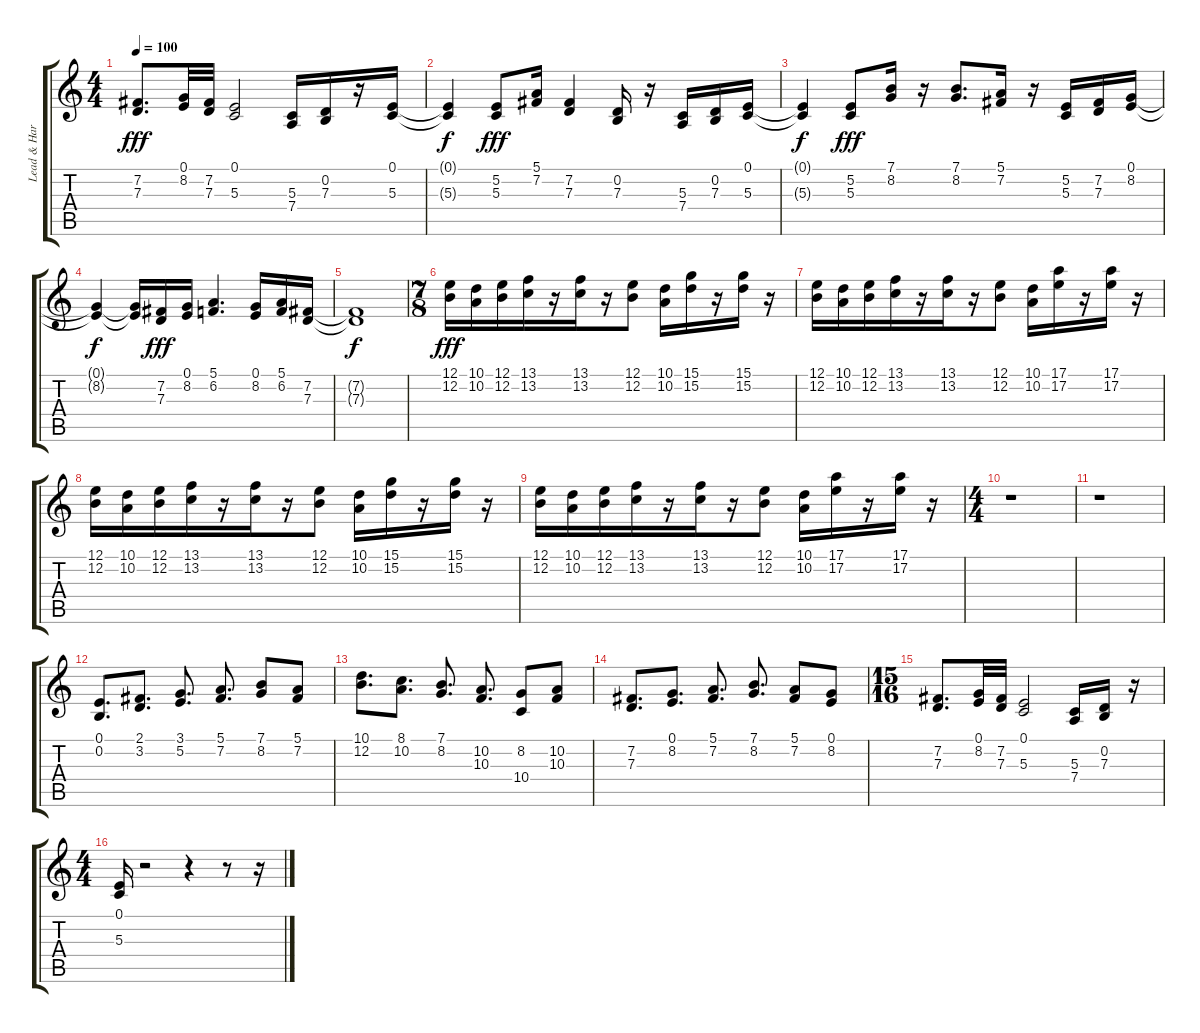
\track ("Lead & Harmony" "Lead & Har") {instrument brasssection}
\staff {score tabs}
\tuning (E4 B3 G3 D3 A2 E2) {hide}
\ts (4 4)
\tempo 100
\clef g2
\ks c
(7.2 7.3).8{d dy fff} (0.1 8.2).32 (7.2 7.3).32 (0.1 5.3).2 (5.3 7.4).16 (0.2 7.3).16 r.16 (0.1 5.3).16 |
(0.1{t} 5.3{t}).4{dy f} (5.2 5.3).8{dy fff} (5.1 7.2).16 (7.2 7.3).4 (0.2 7.3).16 r.16 (5.3 7.4).16 (0.2 7.3).16 (0.1 5.3).16 |
(0.1{t} 5.3{t}).4{dy f} (5.2 5.3).8{dy fff} (7.1 8.2).16 r.16 (7.1 8.2).8{d} (5.1 7.2).16 r.16 (5.2 5.3).16 (7.2 7.3).16 (0.1 8.2).16 |
(0.1{t} 8.2{t}).4{dy f} (0.1{t} 8.2{t}).16 (7.2 7.3).16{dy fff} (0.1 8.2).16 (5.1 6.2).4{d} (0.1 8.2).16 (5.1 6.2).16 (7.2 7.3).16 |
(7.2{t} 7.3{t}).1{dy f} |
\ts (7 8)
(12.1 12.2).16{dy fff} (10.1 10.2).16 (12.1 12.2).16 (13.1 13.2).16 r.16 (13.1 13.2).16 r.16 (12.1 12.2).8 (10.1 10.2).16 (15.1 15.2).16 r.16 (15.1 15.2).16 r.16 |
(12.1 12.2).16 (10.1 10.2).16 (12.1 12.2).16 (13.1 13.2).16 r.16 (13.1 13.2).16 r.16 (12.1 12.2).8 (10.1 10.2).16 (17.1 17.2).16 r.16 (17.1 17.2).16 r.16 |
(12.1 12.2).16 (10.1 10.2).16 (12.1 12.2).16 (13.1 13.2).16 r.16 (13.1 13.2).16 r.16 (12.1 12.2).8 (10.1 10.2).16 (15.1 15.2).16 r.16 (15.1 15.2).16 r.16 |
(12.1 12.2).16 (10.1 10.2).16 (12.1 12.2).16 (13.1 13.2).16 r.16 (13.1 13.2).16 r.16 (12.1 12.2).8 (10.1 10.2).16 (17.1 17.2).16 r.16 (17.1 17.2).16 r.16 |
\ts (4 4)
r.1 |
r.1 |
(0.1 0.2).8{d} (2.1 3.2).8{d} (3.1 5.2).8{d} (5.1 7.2).8{d} (7.1 8.2).8 (5.1 7.2).8 |
(10.1 12.2).8{d} (8.1 10.2).8{d} (7.1 8.2).8{d} (10.2 10.3).8{d} (8.2 10.4).8 (10.2 10.3).8 |
(7.2 7.3).8{d} (0.1 8.2).8{d} (5.1 7.2).8{d} (7.1 8.2).8{d} (5.1 7.2).8 (0.1 8.2).8 |
\ts (15 16)
(7.2 7.3).8{d} (0.1 8.2).32 (7.2 7.3).32 (0.1 5.3).2 (5.3 7.4).16 (0.2 7.3).16 r.16 |
\ts (4 4)
(0.1 5.3).16 r.2 r.4 r.8 r.16
